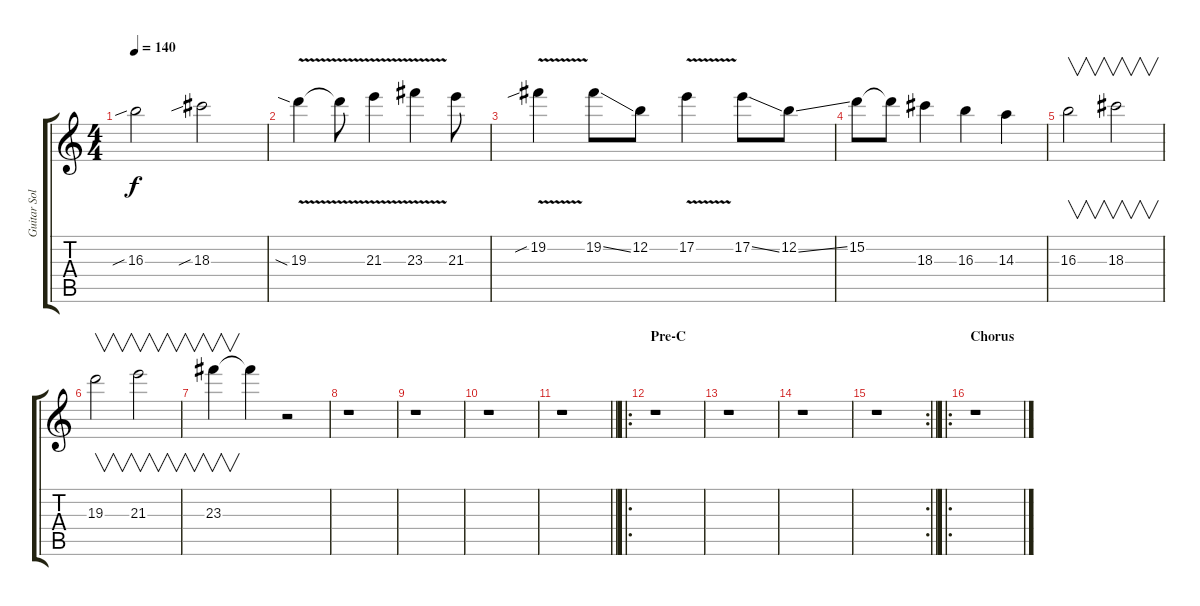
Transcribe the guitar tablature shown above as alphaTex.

\track ("Guitar Solo" "Guitar Sol") {instrument distortionguitar}
\staff {score tabs}
\tuning (E4 B3 G3 D3 A2 E2) {hide}
\ts (4 4)
\tempo 140
\clef g2
\ks c
16.3{sib}.2{dy f} 18.3{sib}.2 |
19.3{v sia}.4 19.3{t}.8 21.3{v}.4 23.3{v}.4 21.3.8 |
19.2{v sib}.4 19.2{ss}.8 12.2.8 17.2{v}.4 17.2{ss}.8 12.2{ss}.8 |
15.2.8 15.2{t}.8 18.3.4 16.3.4 14.3.4 |
16.3.2{v} 18.3.2{v} |
19.3.2{v} 21.3.2{v} |
23.3.4{v} 23.3{t}.4 r.2 |
r.1 |
r.1 |
r.1 |
\barLineRight lightlight
r.1 |
\ro
\section ("" "Pre-C")
r.1 |
r.1 |
r.1 |
\rc 2
\barLineRight lightlight
r.1 |
\ro
\section ("" "Chorus")
r.1
